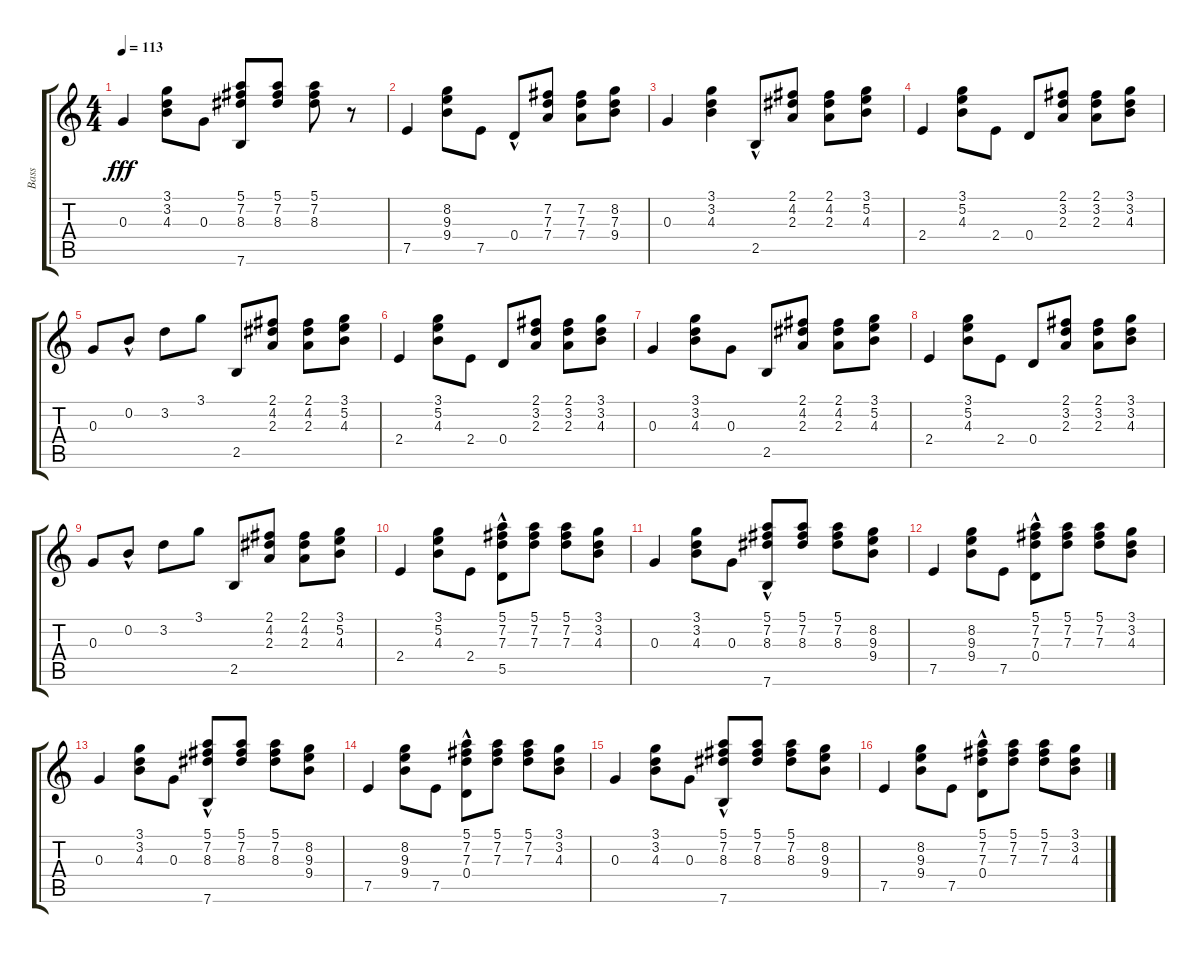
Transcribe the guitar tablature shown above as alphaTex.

\track (" Bass" " Bass") {instrument electricguitarclean}
\staff {score tabs}
\tuning (E4 B3 G3 D3 A2 E2) {hide}
\ts (4 4)
\tempo 113
\clef g2
\ks c
0.3.4{dy fff} (3.1 3.2 4.3).8 0.3.8 (5.1 7.2 8.3 7.6).8 (5.1 7.2 8.3).8 (5.1 7.2 8.3).8 r.8 |
7.5.4 (8.2 9.3 9.4).8 7.5.8 0.4{hac}.8 (7.2 7.3 7.4).8 (7.2 7.3 7.4).8 (8.2 7.3 9.4).8 |
0.3.4 (3.1 3.2 4.3).4 2.5{hac}.8 (2.1 4.2 2.3).8 (2.1 4.2 2.3).8 (3.1 5.2 4.3).8 |
2.4.4 (3.1 5.2 4.3).8 2.4.8 0.4.8 (2.1 3.2 2.3).8 (2.1 3.2 2.3).8 (3.1 3.2 4.3).8 |
0.3.8 0.2{hac}.8 3.2.8 3.1.8 2.5.8 (2.1 4.2 2.3).8 (2.1 4.2 2.3).8 (3.1 5.2 4.3).8 |
2.4.4 (3.1 5.2 4.3).8 2.4.8 0.4.8 (2.1 3.2 2.3).8 (2.1 3.2 2.3).8 (3.1 3.2 4.3).8 |
0.3.4 (3.1 3.2 4.3).8 0.3.8 2.5.8 (2.1 4.2 2.3).8 (2.1 4.2 2.3).8 (3.1 5.2 4.3).8 |
2.4.4 (3.1 5.2 4.3).8 2.4.8 0.4.8 (2.1 3.2 2.3).8 (2.1 3.2 2.3).8 (3.1 3.2 4.3).8 |
0.3.8 0.2{hac}.8 3.2.8 3.1.8 2.5.8 (2.1 4.2 2.3).8 (2.1 4.2 2.3).8 (3.1 5.2 4.3).8 |
2.4.4 (3.1 5.2 4.3).8 2.4.8 (5.1 7.2 7.3 5.5{hac}).8 (5.1 7.2 7.3).8 (5.1 7.2 7.3).8 (3.1 3.2 4.3).8 |
0.3.4 (3.1 3.2 4.3).8 0.3.8 (5.1 7.2 8.3 7.6{hac}).8 (5.1 7.2 8.3).8 (5.1 7.2 8.3).8 (8.2 9.3 9.4).8 |
7.5.4 (8.2 9.3 9.4).8 7.5.8 (5.1 7.2 7.3 0.4{hac}).8 (5.1 7.2 7.3).8 (5.1 7.2 7.3).8 (3.1 3.2 4.3).8 |
0.3.4 (3.1 3.2 4.3).8 0.3.8 (5.1 7.2 8.3 7.6{hac}).8 (5.1 7.2 8.3).8 (5.1 7.2 8.3).8 (8.2 9.3 9.4).8 |
7.5.4 (8.2 9.3 9.4).8 7.5.8 (5.1 7.2 7.3 0.4{hac}).8 (5.1 7.2 7.3).8 (5.1 7.2 7.3).8 (3.1 3.2 4.3).8 |
0.3.4 (3.1 3.2 4.3).8 0.3.8 (5.1 7.2 8.3 7.6{hac}).8 (5.1 7.2 8.3).8 (5.1 7.2 8.3).8 (8.2 9.3 9.4).8 |
7.5.4 (8.2 9.3 9.4).8 7.5.8 (5.1 7.2 7.3 0.4{hac}).8 (5.1 7.2 7.3).8 (5.1 7.2 7.3).8 (3.1 3.2 4.3).8
